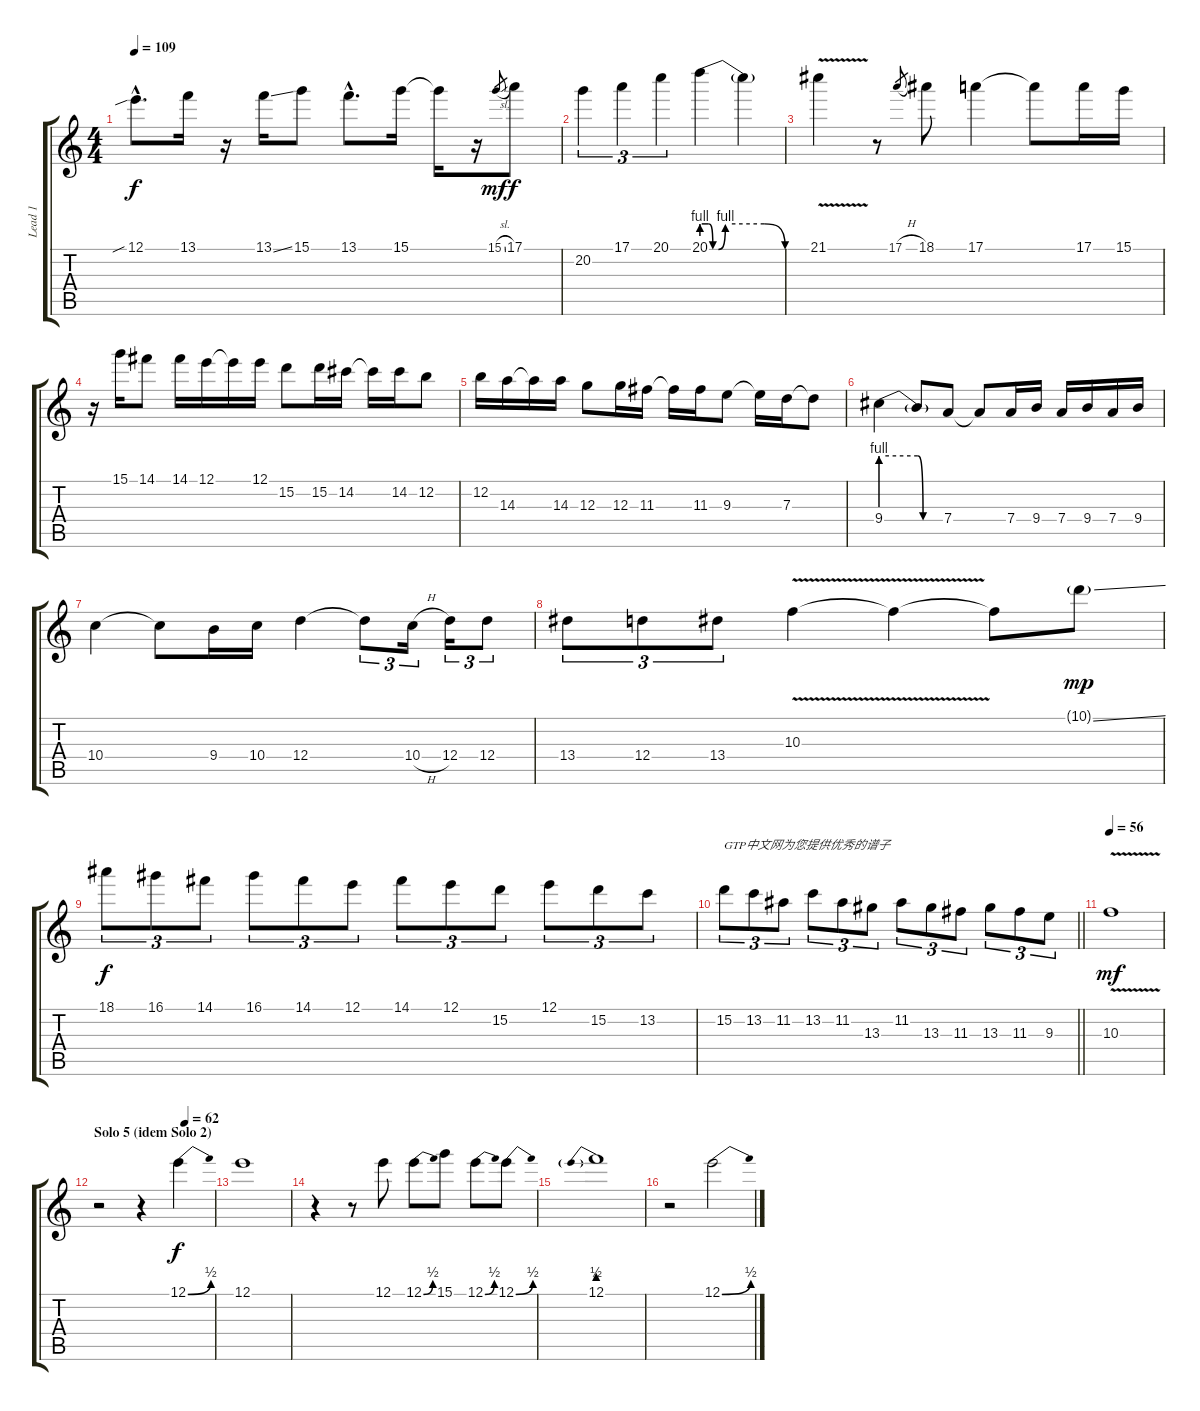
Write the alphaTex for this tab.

\track ("Lead 1" "Lead 1") {instrument distortionguitar}
\staff {score tabs}
\tuning (E4 B3 G3 D3 A2 D2) {hide}
\ts (4 4)
\tempo 109
\clef g2
\ks c
12.1{sib hac}.8{d dy f} 13.1.16 r.16 13.1{ss}.16 15.1.8 13.1{hac}.8{d} 15.1.16 15.1{t}.16 r.16 15.1{sl}.8{gr dy mf} 17.1.8{dy f} |
20.2.4{tu (3 2)} 17.1.4{tu (3 2)} 20.1.4{tu (3 2)} 20.1{be (custom 0 4 5 4 8 0 12 0 17 4 45 4 60 0)}.4 20.1{t}.4 |
21.1{v}.4 r.8 17.1{h}.8{gr} 18.1.8 17.1.4 17.1{t}.8 17.1.16 15.1.16 |
r.16 15.1.16 14.1.8 14.1.16 12.1.16 12.1{t}.16 12.1.16 15.2.8 15.2.16 14.2.16 14.2{t}.16 14.2.16 12.2.8 |
12.2.16 14.3.16 14.3{t}.16 14.3.16 12.3.8 12.3.16 11.3.16 11.3{t}.16 11.3.16 9.3.8 9.3{t}.16 7.3.16 7.3{t}.8 |
9.4{be (custom 0 4 35 4 40 0 60 0)}.4 9.4{t}.8 7.4.8 7.4{t}.8 7.4.16 9.4.16 7.4.16 9.4.16 7.4.16 9.4.16 |
10.4.4 10.4{t}.8 9.4.16 10.4.16 12.4.4 12.4{t}.8{tu (3 2)} 10.4{h}.16{tu (3 2)} 12.4.16{tu (3 2)} 12.4.8{tu (3 2)} |
13.4.8{tu (3 2)} 12.4.8{tu (3 2)} 13.4.8{tu (3 2)} 10.3{v}.4 10.3{t}.4 10.3{t}.8 10.1{ss g}.8{dy mp} |
18.1.8{tu (3 2) dy f} 16.1.8{tu (3 2)} 14.1.8{tu (3 2)} 16.1.8{tu (3 2)} 14.1.8{tu (3 2)} 12.1.8{tu (3 2)} 14.1.8{tu (3 2)} 12.1.8{tu (3 2)} 15.2.8{tu (3 2)} 12.1.8{tu (3 2)} 15.2.8{tu (3 2)} 13.2.8{tu (3 2)} |
\barLineRight lightlight
15.2.8{tu (3 2) txt "GTP中文网为您提供优秀的谱子"} 13.2.8{tu (3 2)} 11.2.8{tu (3 2)} 13.2.8{tu (3 2)} 11.2.8{tu (3 2)} 13.3.8{tu (3 2)} 11.2.8{tu (3 2)} 13.3.8{tu (3 2)} 11.3.8{tu (3 2)} 13.3.8{tu (3 2)} 11.3.8{tu (3 2)} 9.3.8{tu (3 2)} |
\tempo 56
10.3{v}.1{dy mf} |
\section ("" "Solo 5 (idem Solo 2)")
\tempo (62 0.75)
r.2 r.4 12.1{be (bend 0 0 60 2)}.4{dy f} |
12.1.1 |
r.4 r.8 12.1.8 12.1{be (bend 0 0 60 2)}.8 15.1.8 12.1{be (bend 0 0 60 2)}.8 12.1{be (bend 0 0 60 2)}.8 |
12.1{be (prebend 0 2 60 2)}.1 |
r.2 12.1{be (bend 0 0 60 2)}.2
